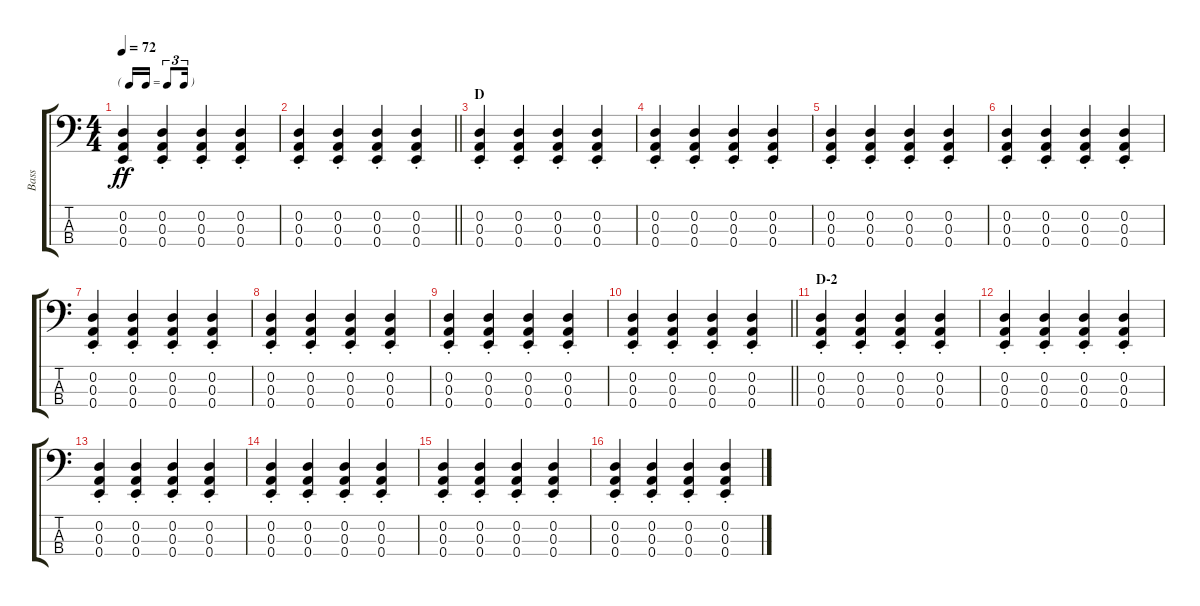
\track ("Bass" "Bass") {instrument electricbasspick}
\staff {score tabs}
\tuning (G2 D2 A1 E1) {hide}
\ts (4 4)
\tf triplet16th
\tempo 72
\clef f4
\ks c
(0.2{st} 0.3{st} 0.4{st}).4{dy ff} (0.2{st} 0.3{st} 0.4{st}).4 (0.2{st} 0.3{st} 0.4{st}).4 (0.2{st} 0.3{st} 0.4{st}).4 |
\barLineRight lightlight
(0.2{st} 0.3{st} 0.4{st}).4 (0.2{st} 0.3{st} 0.4{st}).4 (0.2{st} 0.3{st} 0.4{st}).4 (0.2{st} 0.3{st} 0.4{st}).4 |
\section ("" "D")
(0.2{st} 0.3{st} 0.4{st}).4 (0.2{st} 0.3{st} 0.4{st}).4 (0.2{st} 0.3{st} 0.4{st}).4 (0.2{st} 0.3{st} 0.4{st}).4 |
(0.2{st} 0.3{st} 0.4{st}).4 (0.2{st} 0.3{st} 0.4{st}).4 (0.2{st} 0.3{st} 0.4{st}).4 (0.2{st} 0.3{st} 0.4{st}).4 |
(0.2{st} 0.3{st} 0.4{st}).4 (0.2{st} 0.3{st} 0.4{st}).4 (0.2{st} 0.3{st} 0.4{st}).4 (0.2{st} 0.3{st} 0.4{st}).4 |
(0.2{st} 0.3{st} 0.4{st}).4 (0.2{st} 0.3{st} 0.4{st}).4 (0.2{st} 0.3{st} 0.4{st}).4 (0.2{st} 0.3{st} 0.4{st}).4 |
(0.2{st} 0.3{st} 0.4{st}).4 (0.2{st} 0.3{st} 0.4{st}).4 (0.2{st} 0.3{st} 0.4{st}).4 (0.2{st} 0.3{st} 0.4{st}).4 |
(0.2{st} 0.3{st} 0.4{st}).4 (0.2{st} 0.3{st} 0.4{st}).4 (0.2{st} 0.3{st} 0.4{st}).4 (0.2{st} 0.3{st} 0.4{st}).4 |
(0.2{st} 0.3{st} 0.4{st}).4 (0.2{st} 0.3{st} 0.4{st}).4 (0.2{st} 0.3{st} 0.4{st}).4 (0.2{st} 0.3{st} 0.4{st}).4 |
\barLineRight lightlight
(0.2{st} 0.3{st} 0.4{st}).4 (0.2{st} 0.3{st} 0.4{st}).4 (0.2{st} 0.3{st} 0.4{st}).4 (0.2{st} 0.3{st} 0.4{st}).4 |
\section ("" "D-2")
(0.2{st} 0.3{st} 0.4{st}).4 (0.2{st} 0.3{st} 0.4{st}).4 (0.2{st} 0.3{st} 0.4{st}).4 (0.2{st} 0.3{st} 0.4{st}).4 |
(0.2{st} 0.3{st} 0.4{st}).4 (0.2{st} 0.3{st} 0.4{st}).4 (0.2{st} 0.3{st} 0.4{st}).4 (0.2{st} 0.3{st} 0.4{st}).4 |
(0.2{st} 0.3{st} 0.4{st}).4 (0.2{st} 0.3{st} 0.4{st}).4 (0.2{st} 0.3{st} 0.4{st}).4 (0.2{st} 0.3{st} 0.4{st}).4 |
(0.2{st} 0.3{st} 0.4{st}).4 (0.2{st} 0.3{st} 0.4{st}).4 (0.2{st} 0.3{st} 0.4{st}).4 (0.2{st} 0.3{st} 0.4{st}).4 |
(0.2{st} 0.3{st} 0.4{st}).4 (0.2{st} 0.3{st} 0.4{st}).4 (0.2{st} 0.3{st} 0.4{st}).4 (0.2{st} 0.3{st} 0.4{st}).4 |
(0.2{st} 0.3{st} 0.4{st}).4 (0.2{st} 0.3{st} 0.4{st}).4 (0.2{st} 0.3{st} 0.4{st}).4 (0.2{st} 0.3{st} 0.4{st}).4
